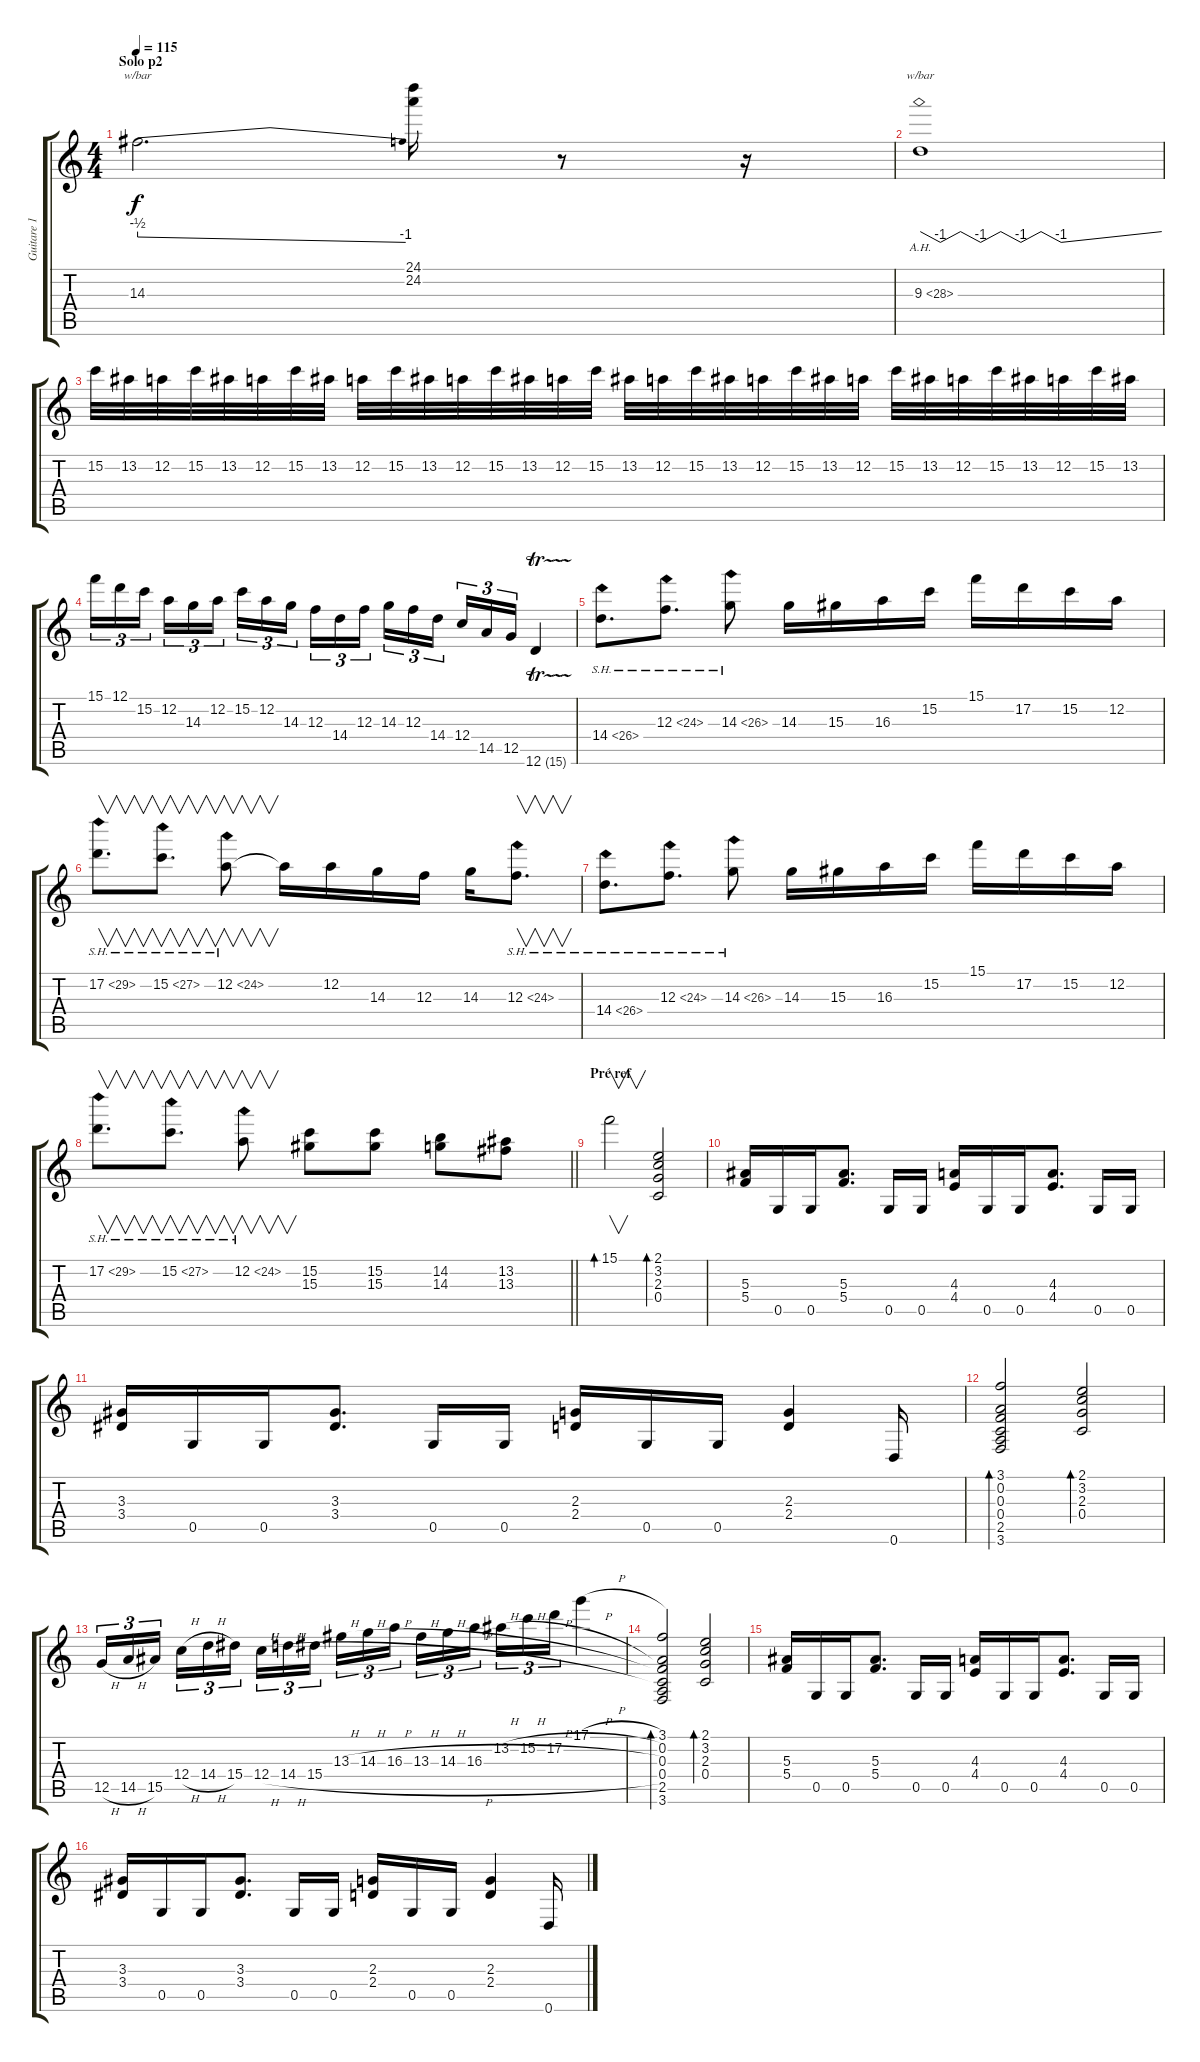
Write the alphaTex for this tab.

\track ("Guitare 1" "Guitare 1") {instrument distortionguitar}
\staff {score tabs}
\tuning (D4 A3 F3 C3 G2 D2) {hide}
\ts (4 4)
\section ("" "Solo p2")
\tempo 115
\clef g2
\ks c
14.3{t}.2{d tbe (dive default 0 -2 60 -4) dy f} (24.1 24.2).16 r.8 r.16 |
9.3{ah 19}.1{tbe (custom default 0 0 5 -4 10 0 15 -4 20 0 25 -4 30 0 35 -4 60 0)} |
15.2.32 13.2.32 12.2.32 15.2.32 13.2.32 12.2.32 15.2.32 13.2.32 12.2.32 15.2.32 13.2.32 12.2.32 15.2.32 13.2.32 12.2.32 15.2.32 13.2.32 12.2.32 15.2.32 13.2.32 12.2.32 15.2.32 13.2.32 12.2.32 15.2.32 13.2.32 12.2.32 15.2.32 13.2.32 12.2.32 15.2.32 13.2.32 |
15.1.16{tu (3 2)} 12.1.16{tu (3 2)} 15.2.16{tu (3 2) beam splitsecondary} 12.2.16{tu (3 2)} 14.3.16{tu (3 2)} 12.2.16{tu (3 2)} 15.2.16{tu (3 2)} 12.2.16{tu (3 2)} 14.3.16{tu (3 2) beam splitsecondary} 12.3.16{tu (3 2)} 14.4.16{tu (3 2)} 12.3.16{tu (3 2)} 14.3.16{tu (3 2)} 12.3.16{tu (3 2)} 14.4.16{tu (3 2) beam splitsecondary} 12.4.16{tu (3 2)} 14.5.16{tu (3 2)} 12.5.16{tu (3 2)} 12.6{tr (15 32)}.4 |
14.4{sh 12}.8{d} 12.3{sh 12}.8{d} 14.3{sh 12}.8 14.3.16 15.3.16 16.3.16 15.2.16 15.1.16 17.2.16 15.2.16 12.2.16 |
17.2{sh 12}.8{v d} 15.2{sh 12}.8{v d} 12.2{sh 12}.8{v} 12.2{t}.16 12.2.16 14.3.16 12.3.16 14.3.16 12.3{sh 12}.8{v d} |
14.4{sh 12}.8{d} 12.3{sh 12}.8{d} 14.3{sh 12}.8 14.3.16 15.3.16 16.3.16 15.2.16 15.1.16 17.2.16 15.2.16 12.2.16 |
\barLineRight lightlight
17.2{sh 12}.8{v d} 15.2{sh 12}.8{v d} 12.2{sh 12}.8{v} (15.2 15.3).8 (15.2 15.3).8 (14.2 14.3).8 (13.2 13.3).8 |
\section ("" "Pré ref")
15.1.2{v bd 120} (2.1 3.2 2.3 0.4).2{bd 240 balance 0} |
(5.3 5.4).16 0.5.16 0.5.16 (5.3 5.4).8{d} 0.5.16 0.5.16 (4.3 4.4).16 0.5.16 0.5.16 (4.3 4.4).8{d} 0.5.16 0.5.16 |
(3.3 3.4).16 0.5.16 0.5.16 (3.3 3.4).8{d} 0.5.16 0.5.16 (2.3 2.4).16 0.5.16 0.5.16 (2.3 2.4).4 0.6.16 |
(3.1 0.2 0.3 0.4 2.5 3.6).2{bd 120} (2.1 3.2 2.3 0.4).2{bd 240} |
12.5{h}.16{tu (3 2)} 14.5{h}.16{tu (3 2)} 15.5.16{tu (3 2) beam splitsecondary} 12.4{h}.16{tu (3 2)} 14.4{h}.16{tu (3 2)} 15.4.16{tu (3 2)} 12.4{h}.16{tu (3 2)} 14.4{h}.16{tu (3 2)} 15.4{h}.16{tu (3 2) beam splitsecondary} 13.3{h}.16{tu (3 2)} 14.3{h}.16{tu (3 2)} 16.3{h}.16{tu (3 2)} 13.3{h}.16{tu (3 2)} 14.3{h}.16{tu (3 2)} 16.3{h}.16{tu (3 2) beam splitsecondary} 13.2{h}.16{tu (3 2)} 15.2{h}.16{tu (3 2)} 17.2{h}.16{tu (3 2)} 17.1{h}.4 |
(3.1 0.2 0.3 0.4 2.5 3.6).2{bd 120} (2.1 3.2 2.3 0.4).2{bd 240} |
(5.3 5.4).16 0.5.16 0.5.16 (5.3 5.4).8{d} 0.5.16 0.5.16 (4.3 4.4).16 0.5.16 0.5.16 (4.3 4.4).8{d} 0.5.16 0.5.16 |
(3.3 3.4).16 0.5.16 0.5.16 (3.3 3.4).8{d} 0.5.16 0.5.16 (2.3 2.4).16 0.5.16 0.5.16 (2.3 2.4).4 0.6.16
